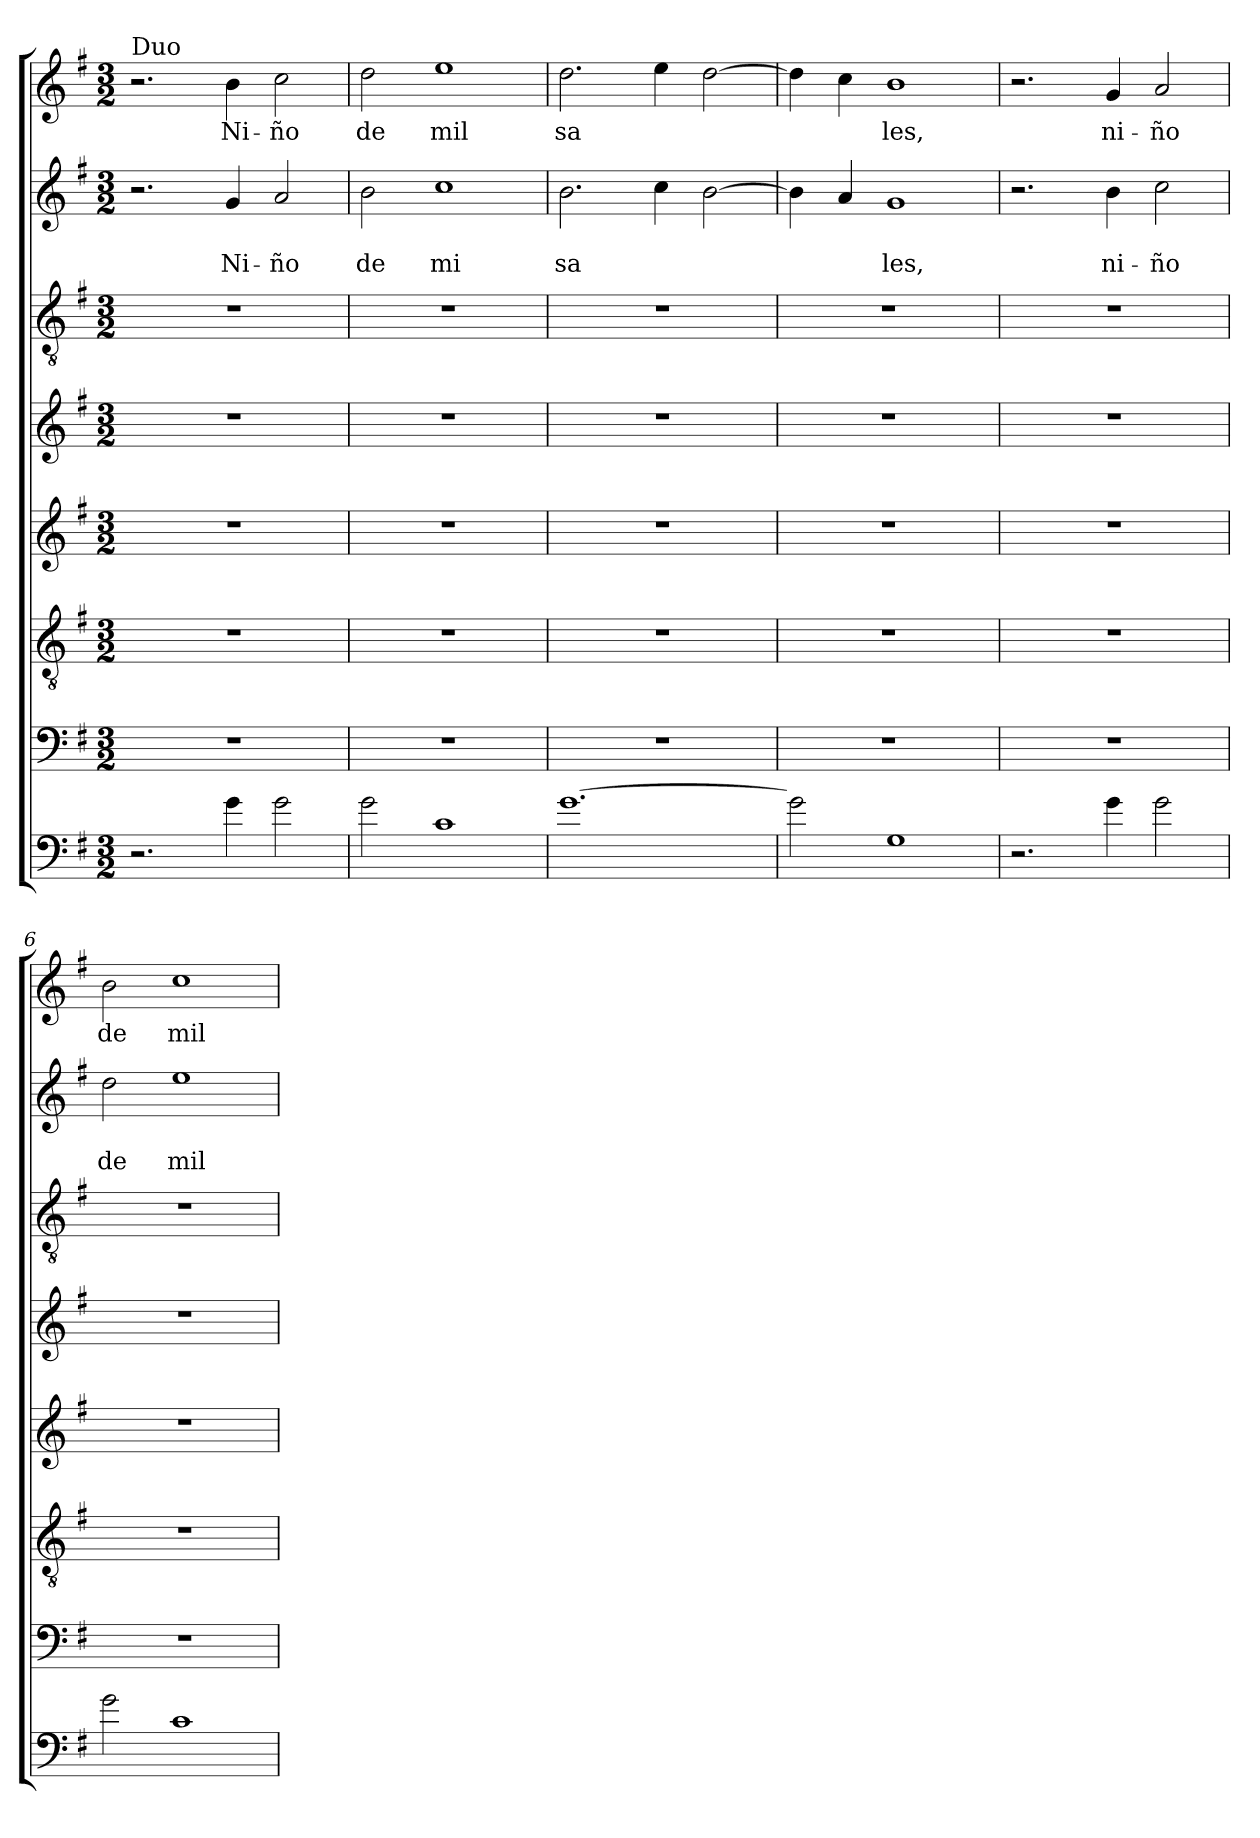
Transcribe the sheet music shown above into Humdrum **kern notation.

**kern	**kern	**kern	**kern	**kern	**kern	**kern	**text	**text	**kern	**text
*part8	*part7	*part6	*part5	*part4	*part3	*part2	*part2	*part2	*part1	*part1
*staff8	*staff7	*staff6	*staff5	*staff4	*staff3	*staff2	*staff2	*staff2	*staff1	*staff1
*clefF4	*clefF4	*clefGv2	*clefG2	*clefG2	*clefGv2	*clefG2	*	*	*clefG2	*
*ITrd7c12	*	*	*	*	*	*	*	*	*	*
*k[f#]	*k[f#]	*k[f#]	*k[f#]	*k[f#]	*k[f#]	*k[f#]	*	*	*k[f#]	*
*G:	*G:	*G:	*G:	*G:	*G:	*G:	*	*	*G:	*
*M3/2	*M3/2	*M3/2	*M3/2	*M3/2	*M3/2	*M3/2	*	*	*M3/2	*
=1	=1	=1	=1	=1	=1	=1	=1	=1	=1	=1
!	!	!	!	!	!	!	!	!	!LO:TX:a:t=Duo	!
2.r	1.r	1.r	1.r	1.r	1.r	2.r	.	.	2.r	.
!	!	!	!	!	!	!	!	!LO:LY:b	!	!LO:LY:b
4G\	.	.	.	.	.	4g/	.	Ni-	4b\	Ni-
!	!	!	!	!	!	!	!	!LO:LY:b	!	!LO:LY:b
2G\	.	.	.	.	.	2a/	.	-ño	2cc\	-ño
=2	=2	=2	=2	=2	=2	=2	=2	=2	=2	=2
!	!	!	!	!	!	!	!	!LO:LY:b	!	!LO:LY:b
2G\	1.r	1.r	1.r	1.r	1.r	2b\	.	de	2dd\	de
!	!	!	!	!	!	!	!	!LO:LY:b	!	!LO:LY:b
1C	.	.	.	.	.	1cc	.	mi	1ee	mil
=3	=3	=3	=3	=3	=3	=3	=3	=3	=3	=3
!	!	!	!	!	!	!	!	!LO:LY:b	!	!LO:LY:b
[>1.G	1.r	1.r	1.r	1.r	1.r	2.b\	.	sa	2.dd\	sa
.	.	.	.	.	.	4cc\	.	.	4ee\	.
.	.	.	.	.	.	[>2b\	.	.	[>2dd\	.
=4	=4	=4	=4	=4	=4	=4	=4	=4	=4	=4
2G\]	1.r	1.r	1.r	1.r	1.r	4b\]	.	.	4dd\]	.
.	.	.	.	.	.	4a/	.	.	4cc\	.
!	!	!	!	!	!	!	!	!LO:LY:b	!	!LO:LY:b
1GG	.	.	.	.	.	1g	.	les,	1b	les,
=5	=5	=5	=5	=5	=5	=5	=5	=5	=5	=5
2.r	1.r	1.r	1.r	1.r	1.r	2.r	.	.	2.r	.
!	!	!	!	!	!	!	!	!LO:LY:b	!	!LO:LY:b
4G\	.	.	.	.	.	4b\	.	ni-	4g/	ni-
!	!	!	!	!	!	!	!	!LO:LY:b	!	!LO:LY:b
2G\	.	.	.	.	.	2cc\	.	-ño	2a/	-ño
=6	=6	=6	=6	=6	=6	=6	=6	=6	=6	=6
!	!	!	!	!	!	!	!	!LO:LY:b	!	!LO:LY:b
2G\	1.r	1.r	1.r	1.r	1.r	2dd\	.	de	2b\	de
!	!	!	!	!	!	!	!	!LO:LY:b	!	!LO:LY:b
1C	.	.	.	.	.	1ee	.	mil	1cc	mil
=	=	=	=	=	=	=	=	=	=	=
*-	*-	*-	*-	*-	*-	*-	*-	*-	*-	*-
